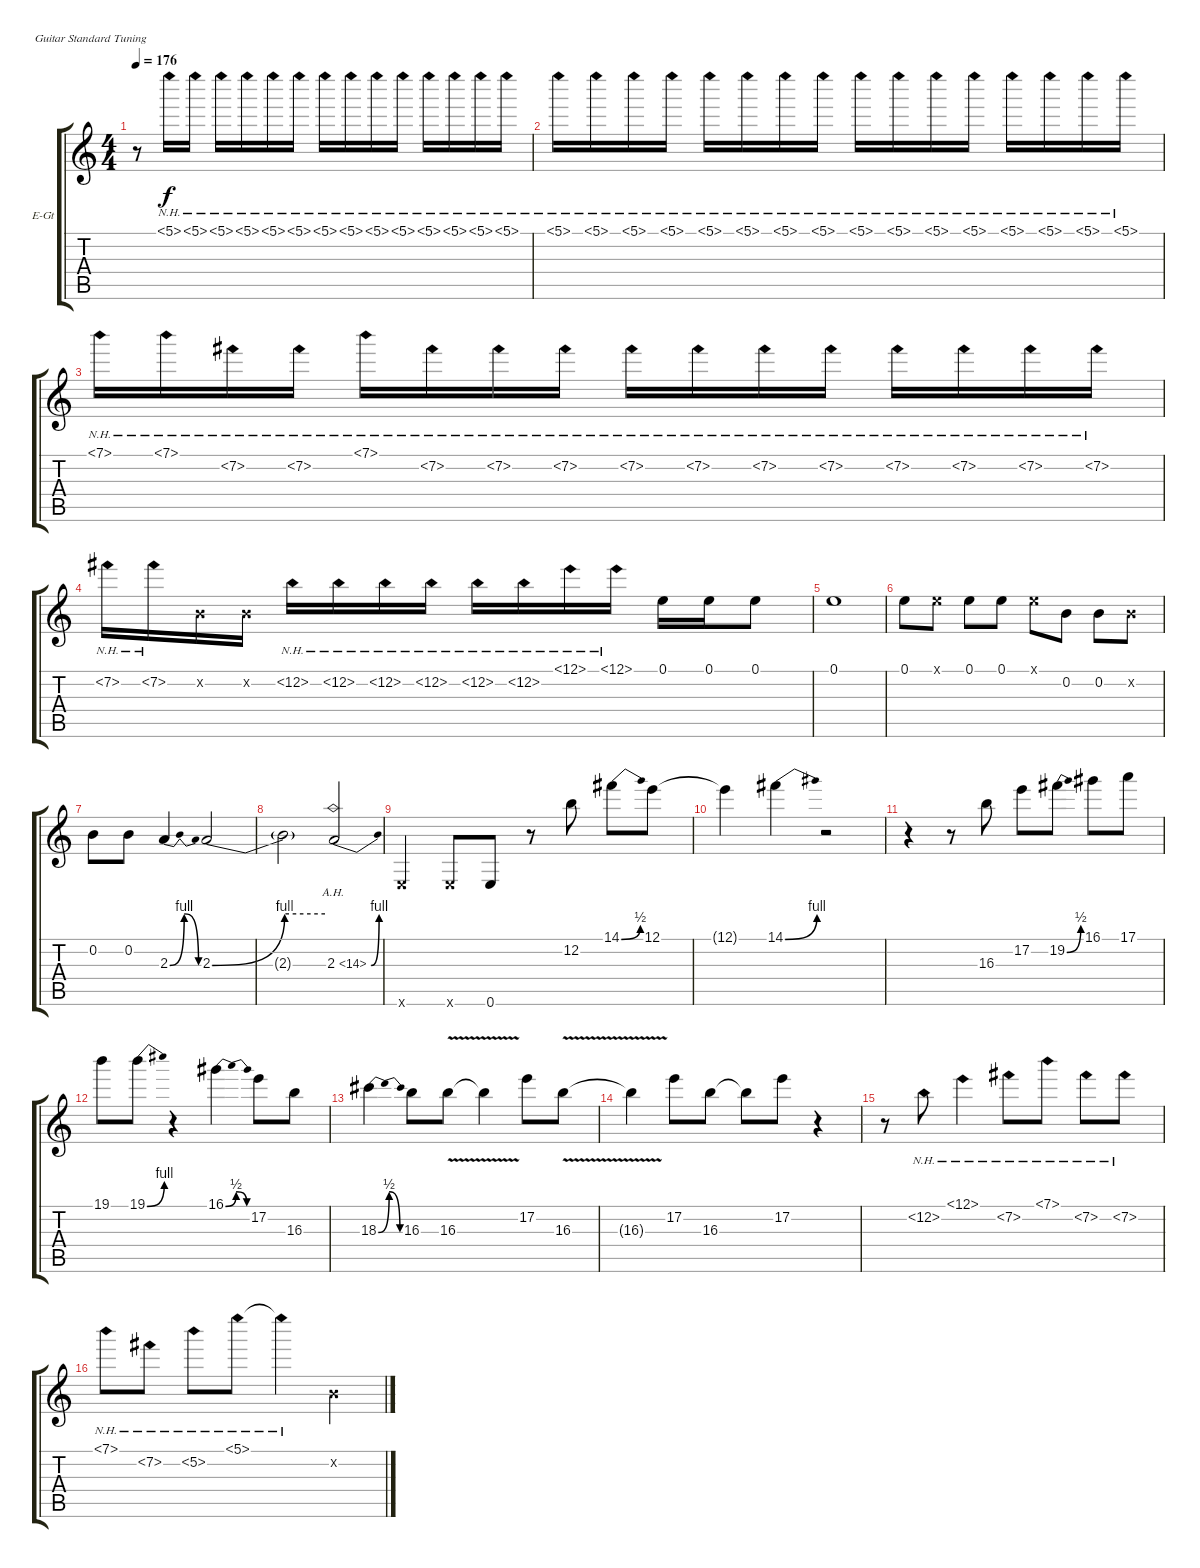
\bracketExtendMode groupsimilarinstruments
\firstSystemTrackNameOrientation horizontal
\otherSystemsTrackNameOrientation horizontal
\track ("Lead Guitar" "E-Gt") {instrument distortionguitar}
\staff {score tabs}
\tuning (E4 B3 G3 D3 A2 E2)
\ts (4 4)
\tempo 176
\clef g2
\ks c
r.8{dy f} 5.1{nh}.16 5.1{nh}.16 5.1{nh}.16 5.1{nh}.16 5.1{nh}.16 5.1{nh}.16 5.1{nh}.16 5.1{nh}.16 5.1{nh}.16 5.1{nh}.16 5.1{nh}.16 5.1{nh}.16 5.1{nh}.16 5.1{nh}.16 |
5.1{nh}.16 5.1{nh}.16 5.1{nh}.16 5.1{nh}.16 5.1{nh}.16 5.1{nh}.16 5.1{nh}.16 5.1{nh}.16 5.1{nh}.16 5.1{nh}.16 5.1{nh}.16 5.1{nh}.16 5.1{nh}.16 5.1{nh}.16 5.1{nh}.16 5.1{nh}.16 |
7.1{nh}.16 7.1{nh}.16 7.2{nh}.16 7.2{nh}.16 7.1{nh}.16 7.2{nh}.16 7.2{nh}.16 7.2{nh}.16 7.2{nh}.16 7.2{nh}.16 7.2{nh}.16 7.2{nh}.16 7.2{nh}.16 7.2{nh}.16 7.2{nh}.16 7.2{nh}.16 |
7.2{nh}.16 7.2{nh}.16 0.2{x}.16 0.2{x}.16 12.2{nh}.16 12.2{nh}.16 12.2{nh}.16 12.2{nh}.16 12.2{nh}.16 12.2{nh}.16 12.1{nh}.16 12.1{nh}.16 0.1.16 0.1.16 0.1.8 |
0.1.1 |
0.1.8 0.1{x}.8 0.1.8 0.1.8 0.1{x}.8 0.2.8 0.2.8 0.2{x}.8 |
0.2.8 0.2.8 2.3{be (bendrelease 0 0 30 4 30 4 60 0)}.4 2.3{be (bend 0 0 60 4)}.2 |
2.3{be (hold 0 4 60 4) t}.2 2.3{be (bend 0 0 60 4) ah 12}.2 |
0.6{x}.4 0.6{x}.8 0.6.8 r.8 12.2.8 14.1{be (bend 0 0 60 2)}.8 12.1.8 |
12.1{t}.4 14.1{be (bend 0 0 60 4)}.4 r.2 |
r.4 r.8 16.3.8 17.2.8 19.2{be (bend 0 0 60 2)}.8 16.1.8 17.1.8 |
19.1.8 19.1{be (bend 0 0 60 4)}.8 r.4 16.1{be (bendrelease 0 0 30 2 30 2 60 0)}.4 17.2.8 16.3.8 |
18.3{be (bendrelease 0 0 30 2 30 2 60 0)}.4 16.3.8 16.3{v}.8 16.3{v t}.4 17.2.8 16.3{v}.8 |
16.3{v t}.4 17.2.8 16.3.8 16.3{t}.8 17.2.8 r.4 |
r.8 12.2{nh}.8 12.1{nh}.4 7.2{nh}.8 7.1{nh}.8 7.2{nh}.8 7.2{nh}.8 |
7.1{nh}.8 7.2{nh}.8 5.2{nh}.8 5.1{nh}.8 5.1{nh t}.4 0.2{x}.4
